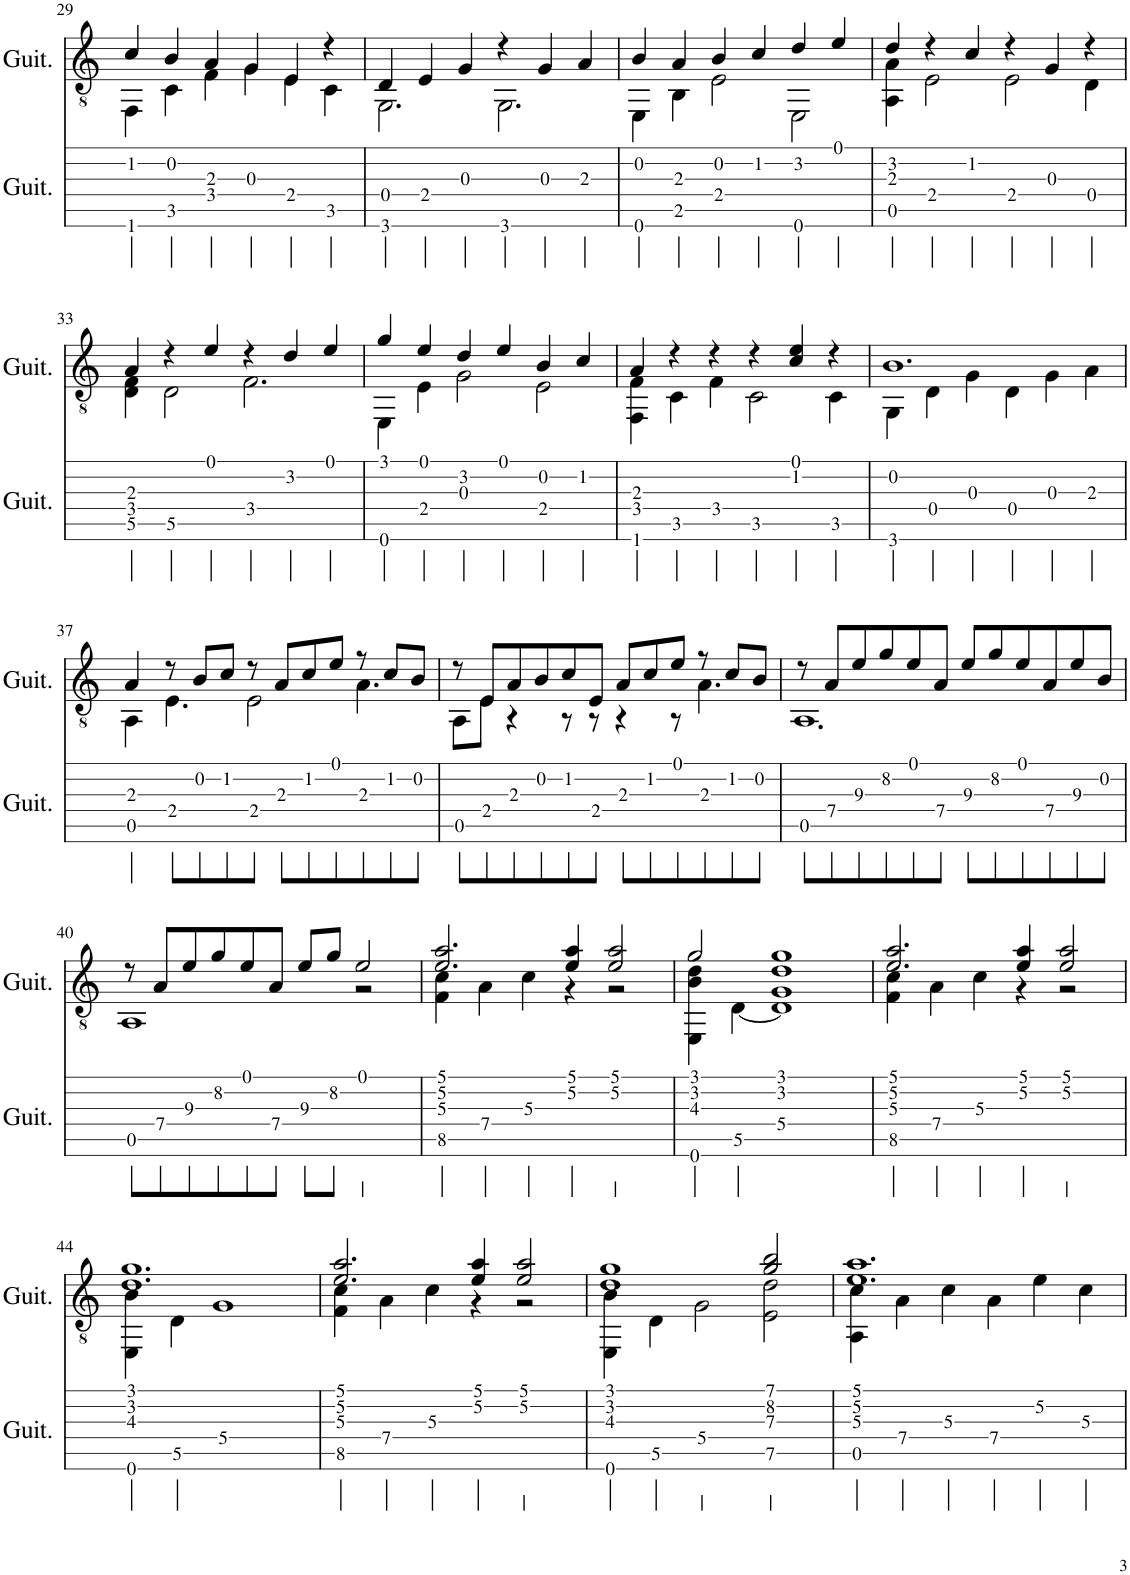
**kern	**kern
*part2	*part1
*staff2	*staff1
*I"Guitare classique	*I"Guitare acoustique
*I'Guit.	*I'Guit.
!!LO:PB:g=z
*	*clefGv2
*k[]	*k[]
*M6/4	*M6/4
=29	=29
*	*^
4FF\ 4c\	4c/	4FF\
4C\ 4B\	4B/	4C\
4F\ 4A\	4A/	4F\
4G\	4G/	4G\
4E\	4E/	4E\
4C\	4r	4C\
=30	=30	=30
4GG\ 4D\	4D/	2.GG\
4E\	4E/	.
4G\	4G/	.
4GG\	4r	2.GG\
4G\	4G/	.
4A\	4A/	.
=31	=31	=31
4EE\ 4B\	4B/	4EE\
4BB\ 4A\	4A/	4BB\
4E\ 4B\	4B/	2E\
4c\	4c/	.
4EE\ 4d\	4d/	2EE\
4e\	4e/	.
=32	=32	=32
4AA\ 4A\ 4d\	4d/	4AA\ 4A\
4E\	4r	2E\
4c\	4c/	.
4E\	4r	2E\
4G\	4G/	.
4D\	4r	4D\
!!LO:LB:g=z	!!
=33	=33	=33
4D\ 4F\ 4A\	4A/	4D\ 4F\
4D\	4r	2D\
4e\	4e/	.
4F\	4r	2.F\
4d\	4d/	.
4e\	4e/	.
=34	=34	=34
4EE\ 4g\	4g/	4EE\
4E\ 4e\	4e/	4E\
4G\ 4d\	4d/	2G\
4e\	4e/	.
4E\ 4B\	4B/	2E\
4c\	4c/	.
=35	=35	=35
4FF\ 4F\ 4A\	4A/	4FF\ 4F\
4C\	4r	4C\
4F\	4r	4F\
4C\	4r	2C\
4c\ 4e\	4c/ 4e/	.
4C\	4r	4C\
=36	=36	=36
4GG\ 4B\	1.B	4GG\
4D\	.	4D\
4G\	.	4G\
4D\	.	4D\
4G\	.	4G\
4A\	.	4A\
!!LO:LB:g=z	!!
=37	=37	=37
4AA\ 4A\	4A/	4AA\
8E\L	8r	4.E\
8B\	8B/L	.
8c\	8c/J	.
8E\J	8r	2E\
8A\L	8A/L	.
8c\	8c/	.
8e\	8e/J	.
8A\	8r	4.A\
8c\	8c/L	.
8B\J	8B/J	.
=38	=38	=38
8AA\L	8r	8AA\L
8E\	8E/L	8E\J
8A\	8A/	4r
8B\	8B/	.
8c\	8c/	8r
8E\J	8E/J	8r
8A\L	8A/L	4r
8c\	8c/	.
8e\	8e/J	8r
8A\	8r	4.A\
8c\	8c/L	.
8B\J	8B/J	.
=39	=39	=39
8AA\L	8r	1.AA
8A\	8A/L	.
8e\	8e/	.
8g\	8g/	.
8e\	8e/	.
8A\J	8A/J	.
8e\L	8e/L	.
8g\	8g/	.
8e\	8e/	.
8A\	8A/	.
8e\	8e/	.
8B\J	8B/J	.
!!LO:LB:g=z	!!
=40	=40	=40
8AA\L	8r	1AA
8A\	8A/L	.
8e\	8e/	.
8g\	8g/	.
8e\	8e/	.
8A\J	8A/J	.
8e\L	8e/L	.
8g\J	8g/J	.
2e\	2e/	2r
=41	=41	=41
4F\ 4c\ 4e\ 4a\	2.e/ 2.a/	4F\ 4c\
4A\	.	4A\
4c\	.	4c\
4e\ 4a\	4e/ 4a/	4r
2e\ 2a\	2e/ 2a/	2r
=42	=42	=42
4EE\ 4B\ 4d\ 4g\	2g/	4EE\ 4B\ 4d\
4D\	.	[4D\
1G 1d 1g	1G 1d 1g	1D]
=43	=43	=43
4F\ 4c\ 4e\ 4a\	2.e/ 2.a/	4F\ 4c\
4A\	.	4A\
4c\	.	4c\
4e\ 4a\	4e/ 4a/	4r
2e\ 2a\	2e/ 2a/	2r
!!LO:LB:g=z	!!
=44	=44	=44
4EE\ 4B\ 4d\ 4g\	1.d 1.g	4EE\ 4B\
4D\	.	4D\
1G	.	1G
=45	=45	=45
4F\ 4c\ 4e\ 4a\	2.e/ 2.a/	4F\ 4c\
4A\	.	4A\
4c\	.	4c\
4e\ 4a\	4e/ 4a/	4r
2e\ 2a\	2e/ 2a/	2r
=46	=46	=46
4EE\ 4B\ 4d\ 4g\	1d 1g	4EE\ 4B\
4D\	.	4D\
2G\	.	2G\
2E\ 2d\ 2g\ 2b\	2g/ 2b/	2E\ 2d\
=47	=47	=47
4AA\ 4c\ 4e\ 4a\	1.e 1.a	4AA\ 4c\
4A\	.	4A\
4c\	.	4c\
4A\	.	4A\
4e\	.	4e\
4c\	.	4c\
*	*v	*v
=	=
*-	*-
